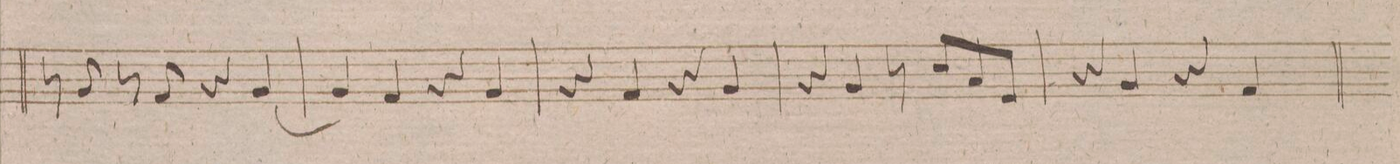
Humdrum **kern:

**kern	**dynam
*I"Violino 2do	*
*clefG2	*
*k[f#]	*
*met(c)	*
*M4/4	*
8r	.
8g	.
8r	.
8f#	.
4r	.
[4g	.
=10	=10
4g]	.
4f#	.
4r	.
4g	.
=11	=11
4r	.
4f#	.
4r	.
4g	.
=12	=12
4r	.
4g	.
8r	.
8ccL	.
8a	.
8eJ	.
=13	=13
4r	.
4g	.
4r	.
4f#	.
=14	=14
*-	*-
